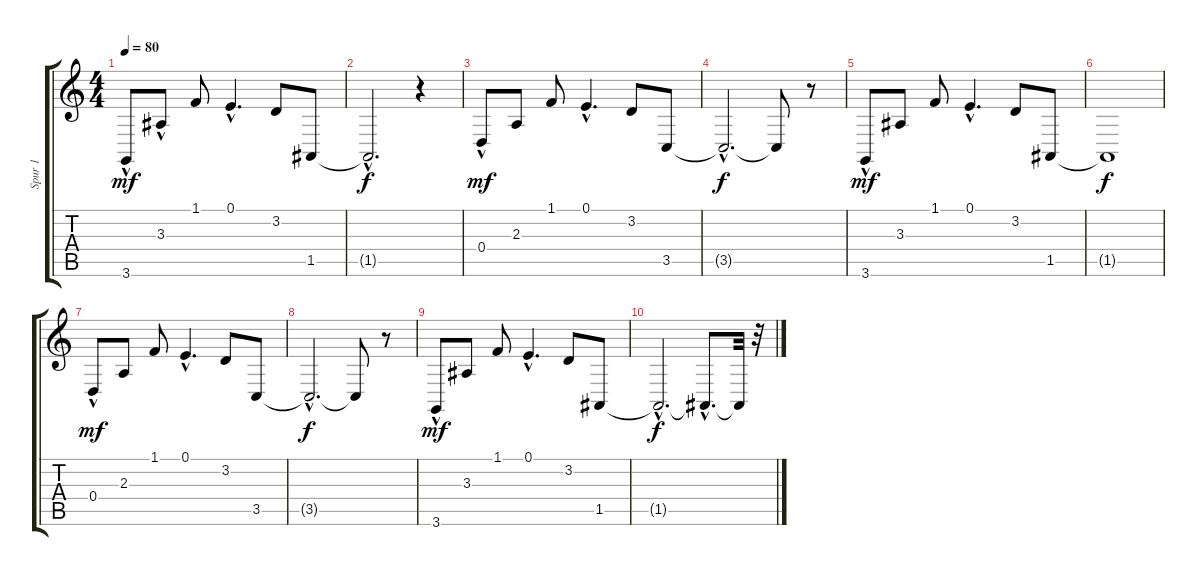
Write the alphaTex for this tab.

\track ("Spur 1" "Spur 1") {instrument electricpiano2}
\staff {score tabs}
\tuning (E4 B3 G3 D3 A2 E2) {hide}
\ts (4 4)
\tempo 80
\clef g2
\ks c
3.6{hac}.8{dy mf} 3.3{hac}.8 1.1.8 0.1{hac}.4{d} 3.2.8 1.5.8 |
1.5{hac t}.2{d dy f} r.4 |
0.4{hac}.8{dy mf} 2.3.8 1.1.8 0.1{hac}.4{d} 3.2.8 3.5.8 |
3.5{hac t}.2{d dy f} 3.5{t}.8 r.8 |
3.6{hac}.8{dy mf} 3.3.8 1.1.8 0.1{hac}.4{d} 3.2.8 1.5.8 |
1.5{t}.1{dy f} |
0.4{hac}.8{dy mf} 2.3.8 1.1.8 0.1{hac}.4{d} 3.2.8 3.5.8 |
3.5{hac t}.2{d dy f} 3.5{t}.8 r.8 |
3.6{hac}.8{dy mf} 3.3.8 1.1.8 0.1{hac}.4{d} 3.2.8 1.5.8 |
1.5{hac t}.2{d dy f} 1.5{hac t}.8{d} 1.5{t}.32 r.32
